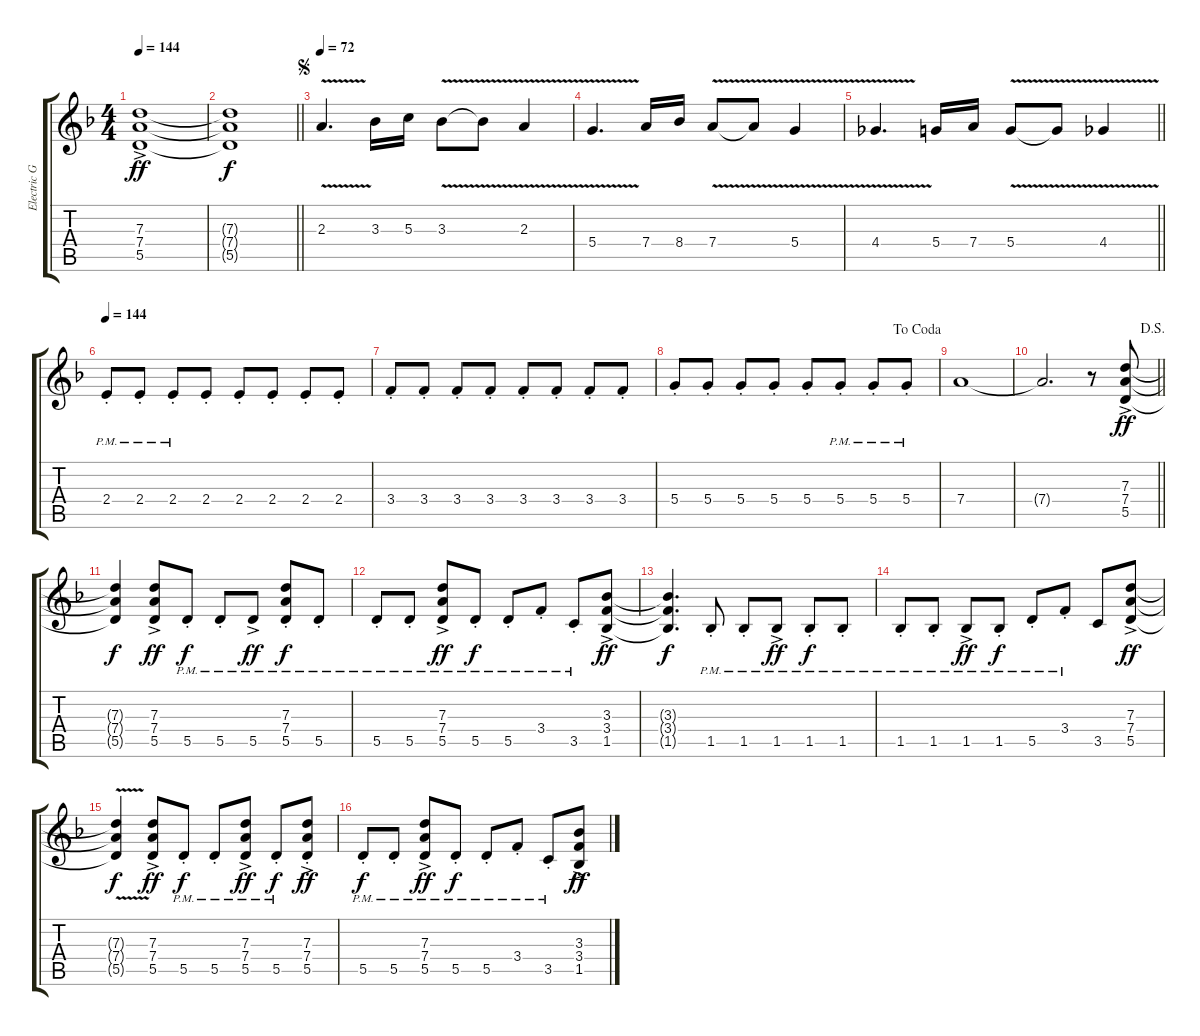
\track ("Electric Guitar 1 Overdub" "Electric G") {instrument distortionguitar}
\staff {score tabs}
\tuning (E4 B3 G3 D3 A2 E2) {hide}
\ts (4 4)
\tempo 144
\clef g2
\ks f
(7.3{ac} 7.4{ac} 5.5{ac}).1{dy ff} |
\barLineRight lightlight
(7.3{t} 7.4{t} 5.5{t}).1{dy f} |
\jump segno
\tempo 72
2.3{v}.4{d} 3.3.16 5.3.16 3.3{v}.8 3.3{t}.8 2.3{v}.4 |
5.4{v}.4{d} 7.4.16 8.4.16 7.4{v}.8 7.4{t}.8 5.4{v}.4 |
\barLineRight lightlight
4.4{v}.4{d} 5.4.16 7.4.16 5.4{v}.8 5.4{t}.8 4.4{v}.4 |
\tempo 144
2.4{pm st}.8 2.4{pm st}.8 2.4{pm st}.8 2.4{st}.8 2.4{st}.8 2.4{st}.8 2.4{st}.8 2.4{st}.8 |
3.4{st}.8 3.4{st}.8 3.4{st}.8 3.4{st}.8 3.4{st}.8 3.4{st}.8 3.4{st}.8 3.4{st}.8 |
\jump dacoda
5.4{st}.8 5.4{st}.8 5.4{st}.8 5.4{st}.8 5.4{st}.8 5.4{pm st}.8 5.4{pm st}.8 5.4{pm st}.8 |
7.4.1 |
\jump dalsegno
\barLineRight lightlight
7.4{t}.2{d} r.8 (7.3{ac} 7.4{ac} 5.5{ac}).8{dy ff} |
(7.3{t} 7.4{t} 5.5{t}).4{dy f} (7.3{ac} 7.4{ac} 5.5{ac}).8{dy ff} 5.5{pm st}.8{dy f} 5.5{pm st}.8 5.5{ac pm}.8{dy ff} (7.3{pm st} 7.4{pm st} 5.5{pm st}).8{dy f} 5.5{pm st}.8 |
5.5{pm st}.8 5.5{pm st}.8 (7.3{ac pm} 7.4{ac pm} 5.5{ac pm}).8{dy ff} 5.5{pm st}.8{dy f} 5.5{pm st}.8 3.4{pm st}.8 3.5{pm st}.8 (3.3{ac} 3.4{ac} 1.5{ac}).8{dy ff} |
(3.3{t} 3.4{t} 1.5{t}).4{d dy f} 1.5{pm st}.8 1.5{pm st}.8 1.5{ac pm}.8{dy ff} 1.5{pm st}.8{dy f} 1.5{pm st}.8 |
1.5{pm st}.8 1.5{pm st}.8 1.5{ac pm}.8{dy ff} 1.5{pm st}.8{dy f} 5.5{pm st}.8 3.4{pm st}.8 3.5.8 (7.3{ac} 7.4{ac} 5.5{ac}).8{dy ff} |
(7.3{v t} 7.4{v t} 5.5{v t}).4{dy f} (7.3{ac} 7.4{ac} 5.5{ac}).8{dy ff} 5.5{pm st}.8{dy f} 5.5{pm st}.8 (7.3{ac pm} 7.4{ac pm} 5.5{ac pm}).8{dy ff} 5.5{pm st}.8{dy f} (7.3{ac st} 7.4{ac st} 5.5{ac st}).8{dy ff} |
5.5{pm st}.8{dy f} 5.5{pm st}.8 (7.3{ac pm} 7.4{ac pm} 5.5{ac pm}).8{dy ff} 5.5{pm st}.8{dy f} 5.5{pm st}.8 3.4{pm st}.8 3.5{pm st}.8 (3.3{ac} 3.4{ac} 1.5{ac}).8{dy ff}
